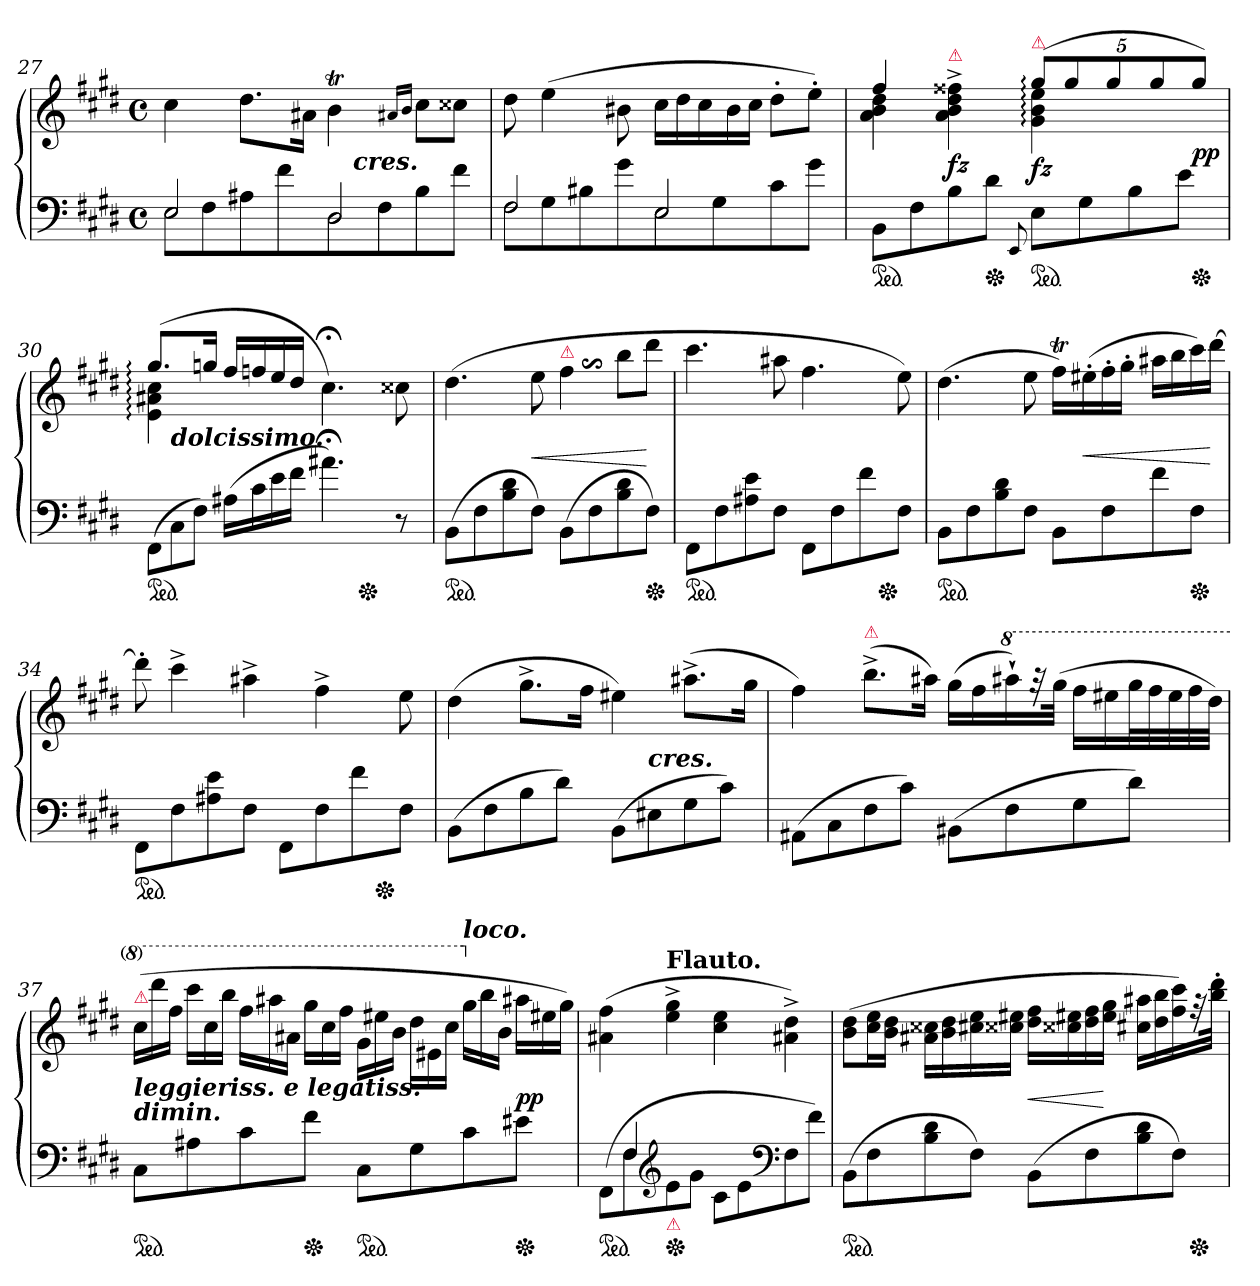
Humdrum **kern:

**kern	**kern	**dynam
*part1	*part1	*part1
*staff2	*staff1	*staff1/2
*clefF4	*clefG2	*
*k[f#c#g#d#]	*k[f#c#g#d#]	*
*E:	*E:	*
*M4/4	*M4/4	*
*met(c)	*met(c)	*
=27	=27	=27
*^	*	*
!	!LO:N:vis=2	!	!
*	*	*^	*
2E	8E	4cc#	2ryy	.
.	8F#	.	.	.
.	8A#X	8.dd#L	.	.
.	8f#J	.	.	.
.	.	16a#XJk	.	.
!	!LO:N:vis=2	!	!	!
2D#	8D#	4bT	16ryy	.
!	!	!	!LO:TX:c:Bi:t=cres.	!
.	.	.	4..ryy	.
.	8F#	.	.	.
.	.	16qqa#X/LL	.	.
.	.	16qqb/JJ	.	.
.	8B	8cc#L	.	.
.	8f#J	8cc##XJ	.	.
=28	=28	=28	=28	=28
!	!LO:N:vis=2	!	!	!
*	*	*v	*v	*
2F#	8F#	8dd#	.
.	8G#	(>4ee	.
.	8B#X	.	.
.	8g#J	8b#X	.
!	!LO:N:vis=2	!	!
*	*	*Xtuplet	*
2E	8E	20cc#LL	.
.	.	20dd#	.
.	.	20cc#	.
.	8G#	.	.
.	.	20b#	.
.	.	20cc#JJ	.
.	8c#	8dd#'L	.
.	8g#J	8ee'J)	.
*v	*v	*	*
=29	=29	=29
*	*^	*
*ped	*	*	*
8BBL	4ff#	4a 4b 4dd#	.
8F#	.	.	.
!	!LO:TX:a:color=crimson:t=⚠	!	!
8B	4ryy	4a^ 4b^ 4dd#^ 4ff##X^	fz
*Xped	*	*	*
8d#J	.	.	.
8qqEE/	.	.	.
*	*tuplet	*	*
!	!LO:TX:a:color=crimson:t=⚠	!	!
*ped	*	*	*
8EL	(<10gg#:L	4g#: 4b: 4ee:	fz
.	10gg#	.	.
8G#	.	.	.
.	10gg#	.	.
8B	.	4ryy	.
.	10gg#	.	.
8eJ	.	.	.
*Xped	*	*	*
.	10gg#J)	.	pp
*	*v	*v	*
=30	=30	=30
*Xtuplet	*	*
*	*^	*
*ped	*	*	*
*	*	*^	*
(12FF#\L	(>8.gg#:L	4e:\ 4a#X:\ 4cc#:\	2ryy	.
!LO:TX:a:Bi:t=dolcissimo.	!	!	!	!
12C#	.	.	.	.
12F#J)	.	.	.	.
.	16ggnJk	.	.	.
(16A#XLL	16ff#/LL	2.ryy	.	.
16c#	16ffn	.	.	.
16e	16ee	.	.	.
16f#JJ	16dd#JJ	.	.	.
4.a#X;<)	4.cc#;<\)	.	8.ryy	.
*Xped	*	*	*	*
.	.	.	4ryy	.
8r	8cc##X\	.	.	.
.	.	.	16ryy	.
=31	=31	=31	=31	=31
!	!LO:TX:b:Bi:t=espressivo.	!	!	!
*	*v	*v	*v	*
*ped	*	*
(>8BBL	(>4.dd#	.
8F#	.	.
8B 8d#	.	.
8F#J)	8ee	<
!	!LO:TX:a:color=crimson:t=⚠	!
(>8BBL	4ff#$SS	.
8F#	.	.
8B 8d#	8bbL	.
*Xped	*	*
8F#J)	8ddd#J	[
=32	=32	=32
*ped	*	*
*	*^	*
8FF#L	4.ccc#	2ryy	.
8F#	.	.	.
8A#X 8e	.	.	.
8F#J	8aa#X	.	.
8FF#L	4.ff#	4ryy	.
8F#	.	.	.
8f#	.	16ryy	.
*Xped	*	*	*
.	.	8.ryy	.
8F#J	8ee)	.	.
*	*v	*v	*
=33	=33	=33
*ped	*	*
8BBL	(>4.dd#	.
8F#	.	.
8B 8d#	.	.
8F#J	8ee	.
8BBL	16ff#TLL)	.
.	(>16ee#X'	<
8F#	16ff#'	.
.	16gg#'JJ	.
8f#	16aa#XLL	.
.	16bb	.
*Xped	*	*
8F#J	16ccc#)	.
.	[16ddd#JJ	[
=34	=34	=34
*ped	*	*
*	*^	*
8FF#L	8ddd#']	2ryy	.
8F#	4ccc#^	.	.
8A#X 8e	.	.	.
8F#J	4aa#X^	.	.
8FF#L	.	4ryy	.
8F#	4ff#^	.	.
8f#	.	16ryy	.
*Xped	*	*	*
.	.	8.ryy	.
8F#J	8ee	.	.
=35	=35	=35	=35
(>8BBL	(>4dd#	2ryy	.
8F#	.	.	.
8B	8.gg#^<L	.	.
8d#J)	.	.	.
.	16ff#Jk	.	.
(>8BBL	4ee#X)	8ryy	.
!	!	!LO:TX:c:Bi:t=cres.	!
8E#X	.	4.ryy	.
8G#	(>8.aa#X^<L	.	.
8c#J)	.	.	.
.	16gg#Jk	.	.
*	*v	*v	*
=36	=36	=36
(>8AA#XL	4ff#)	.
8C#	.	.
!	!LO:TX:a:color=crimson:t=⚠	!
8F#	(>8.bb^<L	.
8c#J)	.	.
.	16aa#XJk)	.
(>8BB#XL	(>16gg#LL	.
.	16ff#	.
*	*8va	*
8F#	16aaa#X`)	.
.	32rggg	.
.	(>32ggg#JJk	.
8G#	16fff#LL	.
.	16eee#X	.
*	*Xtuplet	*
8d#J)	40ggg#L	.
.	40fff#	.
.	40eee#	.
.	40fff#	.
.	40ddd#JJJ)	.
=37	=37	=37
!	!LO:TX:c:Bi:t=dimin.	!
!	!LO:TX:b:Bi:t=leggieriss. e legatiss.	!
!	!LO:TX:a:color=crimson:t=⚠	!
*ped	*	*
8C#L	(>24ccc#LL	.
.	24dddd#	.
.	24fff#JJ	.
8A#X	24cccc#LL	.
.	24ccc#	.
.	24bbbJJ	.
8c#	24fff#LL	.
.	24aaa#X	.
.	24aa#XJJ	.
*Xped	*	*
8f#J	24ggg#LL	.
.	24ccc#	.
.	24fff#JJ	.
*ped	*	*
8C#L	24gg#LL	.
.	24eee#X	.
.	24bbJJ	.
8G#	24ddd#\LL	.
.	24ee#X	.
.	24ccc#JJ	.
*	*X8va	*
!	!LO:TX:a:Bi:t=loco.	!
8c#	24gg#LL	.
.	24bb	.
.	24bJJ	.
*Xped	*	*
8e#XJ	24aa#XLL	pp
.	24ee#X	.
.	24gg#JJ)	.
=38	=38	=38
*^	*	*
*ped	*	*	*
8ryy	(>8FF#L	(>4a#X 4ff#	.
4F#	8F#	.	.
*clefG2	*	*	*
!	!	!LO:TX:a:B:t=Flauto.	!
!	!LO:TX:b:color=crimson:t=⚠	!	!
*Xped	*	*	*
.	8e	4ee!^< 4gg#!^<	.
8ryy	8g#J	.	.
2ryy	8c#L	4cc#! 4ee!	.
.	8e	.	.
*clefF4	*	*	*
.	8F#	4a#X!^< 4dd#!^<)	.
.	8f#J)	.	.
*v	*v	*	*
=39	=39	=39
*ped	*	*
(>8BBL	(>8b 8dd#L	.
8F#	16cc# 16eeL	.
.	16b 16dd#JJ	.
8B 8d#	16a#X 16cc##XLL	.
.	16b 16dd#	.
8F#J)	16cc#X 16ee	.
.	16cc##X 16ee#XJJ	.
(>8BBL	16dd# 16ff#LL	<
.	16cc##X 16ee#X	.
8F#	16dd# 16ff#	.
.	16ee# 16gg#JJ	[
8B 8d#	16cc#X 16aa#XLL	.
.	16dd# 16bb	.
8F#J)	16ff# 16ccc#)	.
*Xped	*	*
.	32rff	.
.	32bb' 32ddd#'JJk	.
=	=	=
*-	*-	*-
